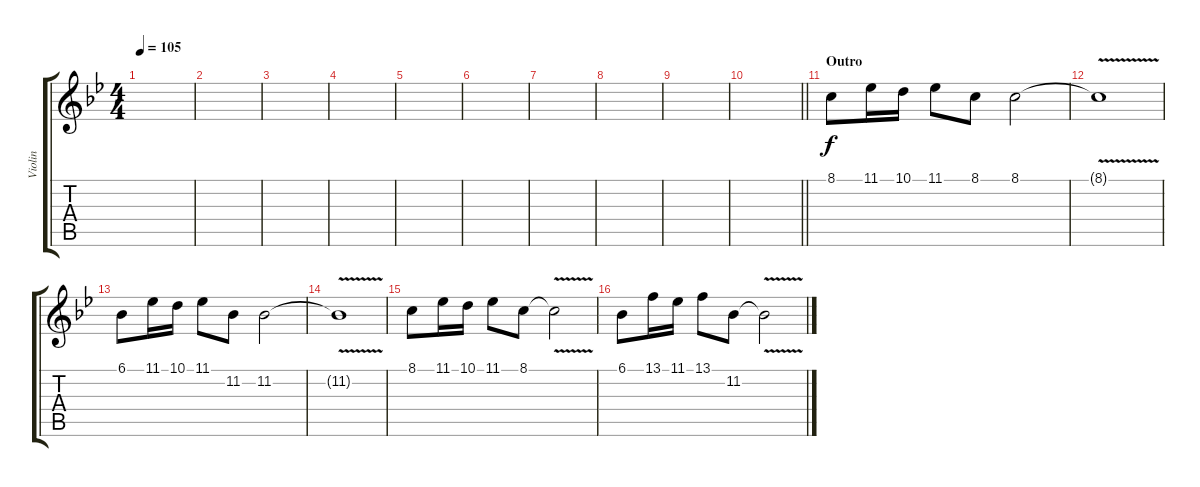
\track ("Violin" "Violin") {instrument violin}
\staff {score tabs}
\tuning (E4 B3 G3 D3 A2 E2) {hide}
\ts (4 4)
\tempo 105
\clef g2
\ks bb
|
|
|
|
|
|
|
|
|
\barLineRight lightlight
|
\section ("" "Outro")
8.1.8{instrument violin} 11.1.16 10.1.16 11.1.8 8.1.8 8.1.2 |
8.1{v t}.1 |
6.1.8 11.1.16 10.1.16 11.1.8 11.2.8 11.2.2 |
11.2{v t}.1 |
8.1.8{balance 1} 11.1.16 10.1.16 11.1.8 8.1.8 8.1{v t}.2 |
6.1.8 13.1.16 11.1.16 13.1.8 11.2.8 11.2{v t}.2
